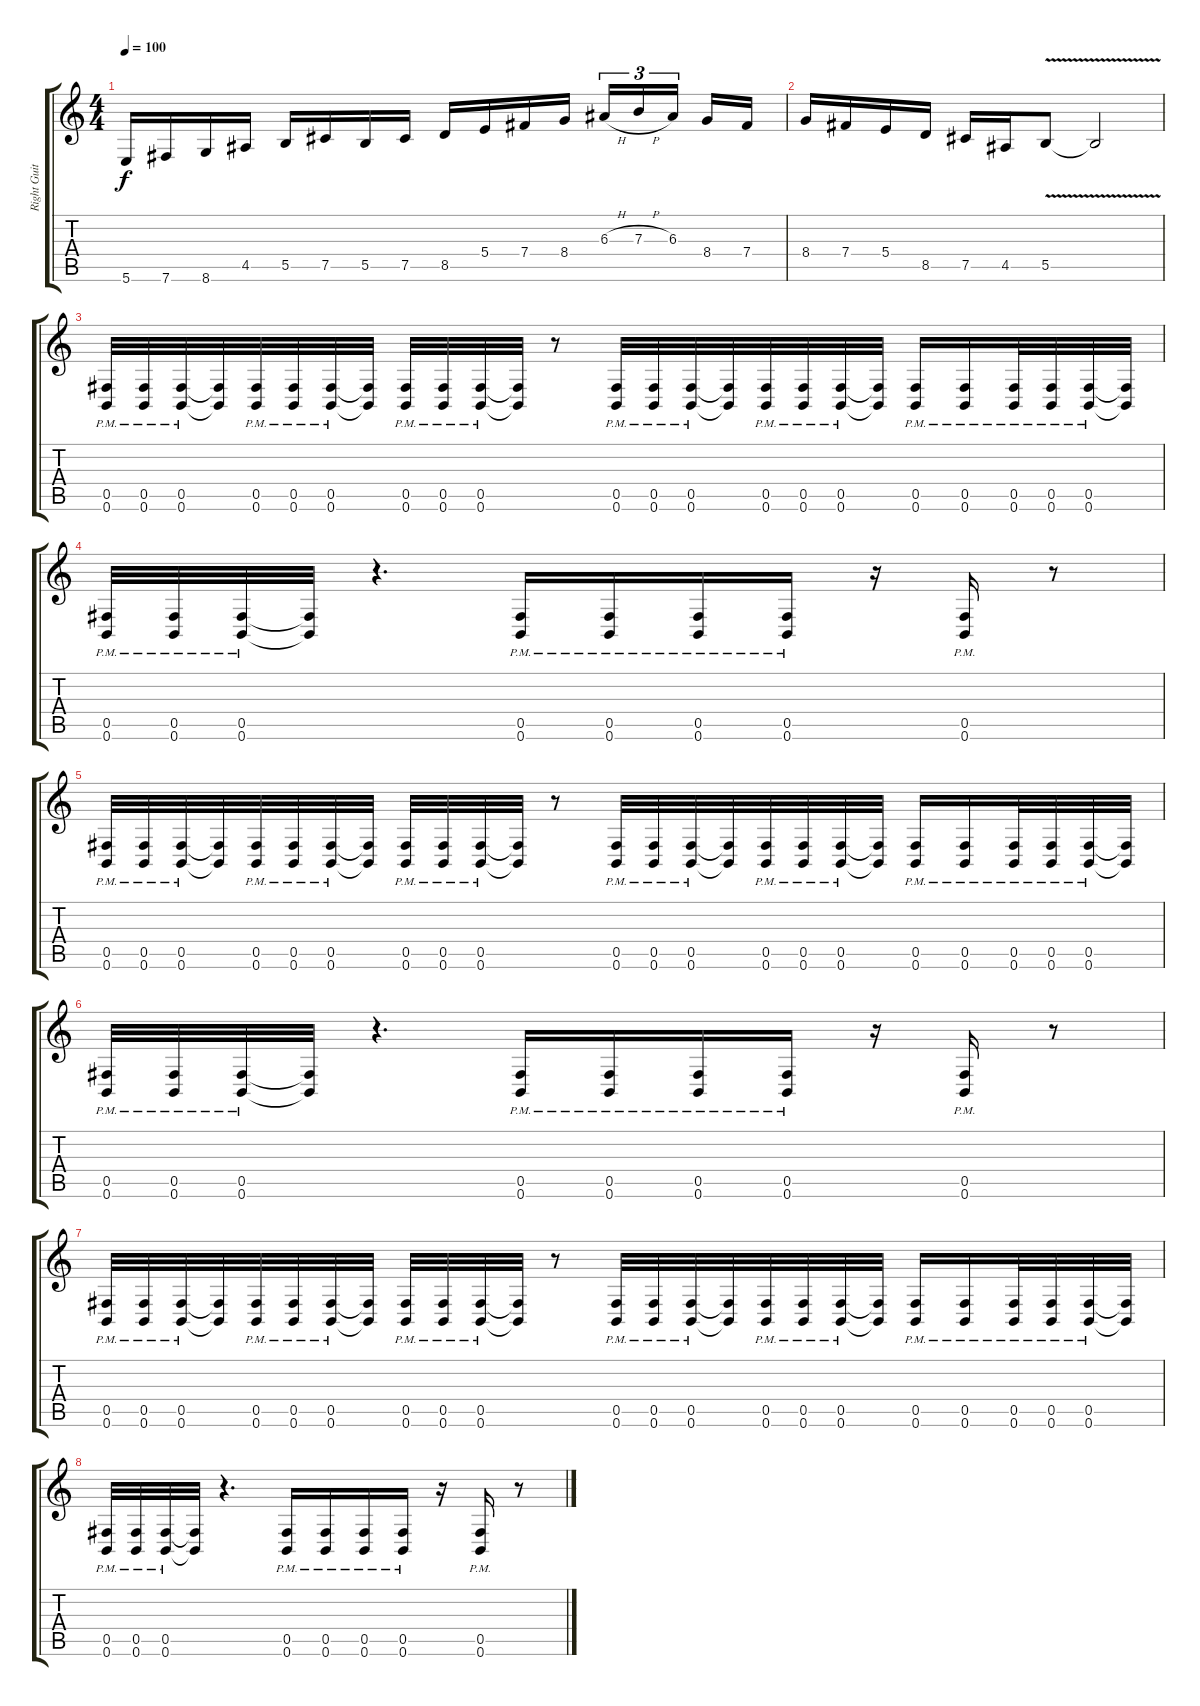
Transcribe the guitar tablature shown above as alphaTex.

\track ("Right Guitar" "Right Guit") {instrument distortionguitar}
\staff {score tabs}
\tuning (Db4 Ab3 E3 B2 Gb2 B1) {hide}
\ts (4 4)
\tempo 100
\clef g2
\ks c
5.6.16{dy f} 7.6.16 8.6.16 4.5.16 5.5.16 7.5.16 5.5.16 7.5.16 8.5.16 5.4.16 7.4.16 8.4.16 6.3{h}.16{tu (3 2)} 7.3{h}.16{tu (3 2)} 6.3.16{tu (3 2) beam splitsecondary} 8.4.16 7.4.16 |
8.4.16 7.4.16 5.4.16 8.5.16 7.5.16 4.5.16 5.5{v}.8 5.5{t}.2 |
(0.5{pm} 0.6{pm}).32 (0.5{pm} 0.6{pm}).32 (0.5{pm} 0.6{pm}).32 (0.5{t} 0.6{t}).32 (0.5{pm} 0.6{pm}).32 (0.5{pm} 0.6{pm}).32 (0.5{pm} 0.6{pm}).32 (0.5{t} 0.6{t}).32 (0.5{pm} 0.6{pm}).32 (0.5{pm} 0.6{pm}).32 (0.5{pm} 0.6{pm}).32 (0.5{t} 0.6{t}).32 r.8 (0.5{pm} 0.6{pm}).32 (0.5{pm} 0.6{pm}).32 (0.5{pm} 0.6{pm}).32 (0.5{t} 0.6{t}).32 (0.5{pm} 0.6{pm}).32 (0.5{pm} 0.6{pm}).32 (0.5{pm} 0.6{pm}).32 (0.5{t} 0.6{t}).32 (0.5{pm} 0.6{pm}).16 (0.5{pm} 0.6{pm}).16 (0.5{pm} 0.6{pm}).32 (0.5{pm} 0.6{pm}).32 (0.5{pm} 0.6{pm}).32 (0.5{t} 0.6{t}).32 |
(0.5{pm} 0.6{pm}).32 (0.5{pm} 0.6{pm}).32 (0.5{pm} 0.6{pm}).32 (0.5{t} 0.6{t}).32 r.4{d} (0.5{pm} 0.6{pm}).16 (0.5{pm} 0.6{pm}).16 (0.5{pm} 0.6{pm}).16 (0.5{pm} 0.6{pm}).16 r.16 (0.5{pm} 0.6{pm}).16 r.8 |
(0.5{pm} 0.6{pm}).32 (0.5{pm} 0.6{pm}).32 (0.5{pm} 0.6{pm}).32 (0.5{t} 0.6{t}).32 (0.5{pm} 0.6{pm}).32 (0.5{pm} 0.6{pm}).32 (0.5{pm} 0.6{pm}).32 (0.5{t} 0.6{t}).32 (0.5{pm} 0.6{pm}).32 (0.5{pm} 0.6{pm}).32 (0.5{pm} 0.6{pm}).32 (0.5{t} 0.6{t}).32 r.8 (0.5{pm} 0.6{pm}).32 (0.5{pm} 0.6{pm}).32 (0.5{pm} 0.6{pm}).32 (0.5{t} 0.6{t}).32 (0.5{pm} 0.6{pm}).32 (0.5{pm} 0.6{pm}).32 (0.5{pm} 0.6{pm}).32 (0.5{t} 0.6{t}).32 (0.5{pm} 0.6{pm}).16 (0.5{pm} 0.6{pm}).16 (0.5{pm} 0.6{pm}).32 (0.5{pm} 0.6{pm}).32 (0.5{pm} 0.6{pm}).32 (0.5{t} 0.6{t}).32 |
(0.5{pm} 0.6{pm}).32 (0.5{pm} 0.6{pm}).32 (0.5{pm} 0.6{pm}).32 (0.5{t} 0.6{t}).32 r.4{d} (0.5{pm} 0.6{pm}).16 (0.5{pm} 0.6{pm}).16 (0.5{pm} 0.6{pm}).16 (0.5{pm} 0.6{pm}).16 r.16 (0.5{pm} 0.6{pm}).16 r.8 |
(0.5{pm} 0.6{pm}).32 (0.5{pm} 0.6{pm}).32 (0.5{pm} 0.6{pm}).32 (0.5{t} 0.6{t}).32 (0.5{pm} 0.6{pm}).32 (0.5{pm} 0.6{pm}).32 (0.5{pm} 0.6{pm}).32 (0.5{t} 0.6{t}).32 (0.5{pm} 0.6{pm}).32 (0.5{pm} 0.6{pm}).32 (0.5{pm} 0.6{pm}).32 (0.5{t} 0.6{t}).32 r.8 (0.5{pm} 0.6{pm}).32 (0.5{pm} 0.6{pm}).32 (0.5{pm} 0.6{pm}).32 (0.5{t} 0.6{t}).32 (0.5{pm} 0.6{pm}).32 (0.5{pm} 0.6{pm}).32 (0.5{pm} 0.6{pm}).32 (0.5{t} 0.6{t}).32 (0.5{pm} 0.6{pm}).16 (0.5{pm} 0.6{pm}).16 (0.5{pm} 0.6{pm}).32 (0.5{pm} 0.6{pm}).32 (0.5{pm} 0.6{pm}).32 (0.5{t} 0.6{t}).32 |
(0.5{pm} 0.6{pm}).32 (0.5{pm} 0.6{pm}).32 (0.5{pm} 0.6{pm}).32 (0.5{t} 0.6{t}).32 r.4{d} (0.5{pm} 0.6{pm}).16 (0.5{pm} 0.6{pm}).16 (0.5{pm} 0.6{pm}).16 (0.5{pm} 0.6{pm}).16 r.16 (0.5{pm} 0.6{pm}).16 r.8
